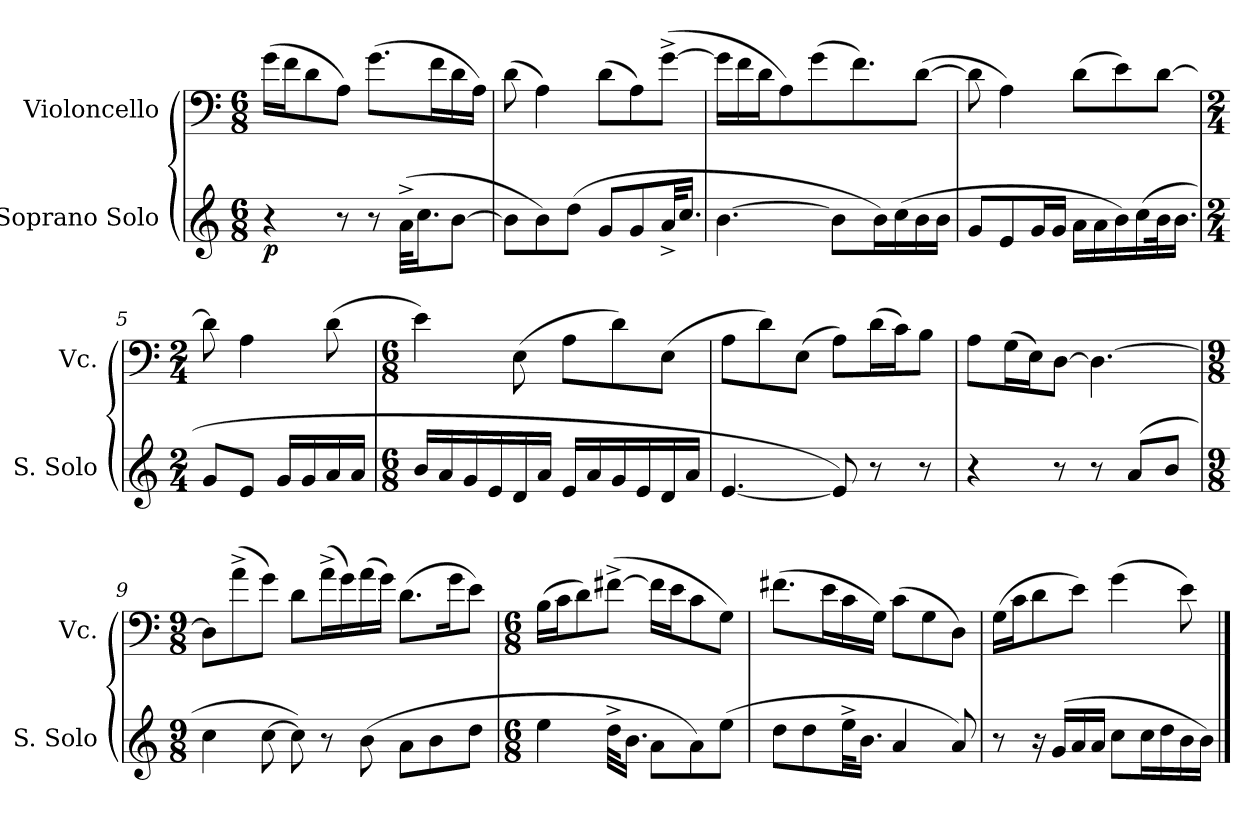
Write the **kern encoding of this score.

**kern	**dynam	**kern
*part2	*part2	*part1
*staff2	*staff2	*staff1
*I"Soprano Solo	*	*I"Violoncello
*I'S. Solo	*	*I'Vc.
*clefG2	*	*clefF4
*k[]	*	*k[]
*M6/8	*	*M6/8
=1	=1	=1
4r	p	(16gLL
.	.	16fJ
.	.	8d
8r	.	8AJ)
8r	.	(8.gL
(32a^KLL	.	.
16.ccJ	.	.
.	.	16fL
[8bJ	.	16d
.	.	16AJJ)
=2	=2	=2
8bL]	.	(8d
8b)	.	4A)
(8ddJ	.	.
8gL	.	(8dL
8g	.	8A)
32a^KL	.	([8g^J
16.ccJJ	.	.
=3	=3	=3
[4.b	.	16gLL]
.	.	16f
.	.	16dJ
.	.	8A)
.	.	(8g
8bL]	.	.
.	.	8.f)
16bL)	.	.
(16cc	.	.
16b	.	([8dJ
16bJJ	.	.
=4	=4	=4
8gL	.	8d]
8e	.	4A)
16gL	.	.
16gJJ	.	.
16aLL	.	(8dL
16a	.	.
16b)	.	8e)
(16cc	.	.
32bK	.	[8dJ
16.bJJ	.	.
=5	=5	=5
*M2/4	*	*M2/4
8gL	.	8d]
8eJ	.	4A
16gLL	.	.
16g	.	.
16a	.	(8d
16aJJ	.	.
=6	=6	=6
*M6/8	*	*M6/8
16bLL	.	4e)
16a	.	.
16g	.	.
16e	.	.
16d	.	(8E
16aJJ	.	.
16eLL	.	8AL
16a	.	.
16g	.	8d)
16e	.	.
16d	.	(8EJ
16aJJ	.	.
=7	=7	=7
[4.e	.	8AL
.	.	8d)
.	.	(8EJ
8e])	.	8AL)
8r	.	(16dL
.	.	16cJ)
8r	.	8BJ
=8	=8	=8
4r	.	8AL
.	.	(16GL
.	.	16EJ)
8r	.	[8DJ
8r	.	4.D_
(8aL	.	.
8bJ	.	.
=9	=9	=9
*M9/8	*	*M9/8
4cc	.	8DL]
.	.	(8a^
[8cc	.	8gJ)
8cc])	.	8dL
8r	.	(16a^L
.	.	16g)
(8b	.	(16a
.	.	16gJJ)
8aL	.	(8.dL
8b	.	.
.	.	16gK
8ddJ	.	8eJ)
=10	=10	=10
*M6/8	*	*M6/8
4ee	.	(16BLL
.	.	16cJ
.	.	8d)
32dd^KLL	.	([8f#X^J
16.bJJ	.	.
8aL	.	16f#LL]
.	.	16eJ
8a)	.	8c
(8eeJ	.	8GJ)
=11	=11	=11
8ddL	.	(8.f#XL
8dd	.	.
.	.	16eL
32ee^KL	.	16c
16.bJJ	.	.
.	.	16GJJ)
4a	.	(8cL
.	.	8G
8a)	.	8DJ)
=12	=12	=12
8r	.	(16GLL
.	.	16cJ
16r	.	8d
(16gLL	.	.
16a	.	8eJ)
16aJJ	.	.
8ccL	.	(4g
16ccL	.	.
16dd	.	.
16b	.	8e)
16bJJ)	.	.
==	==	==
*-	*-	*-
